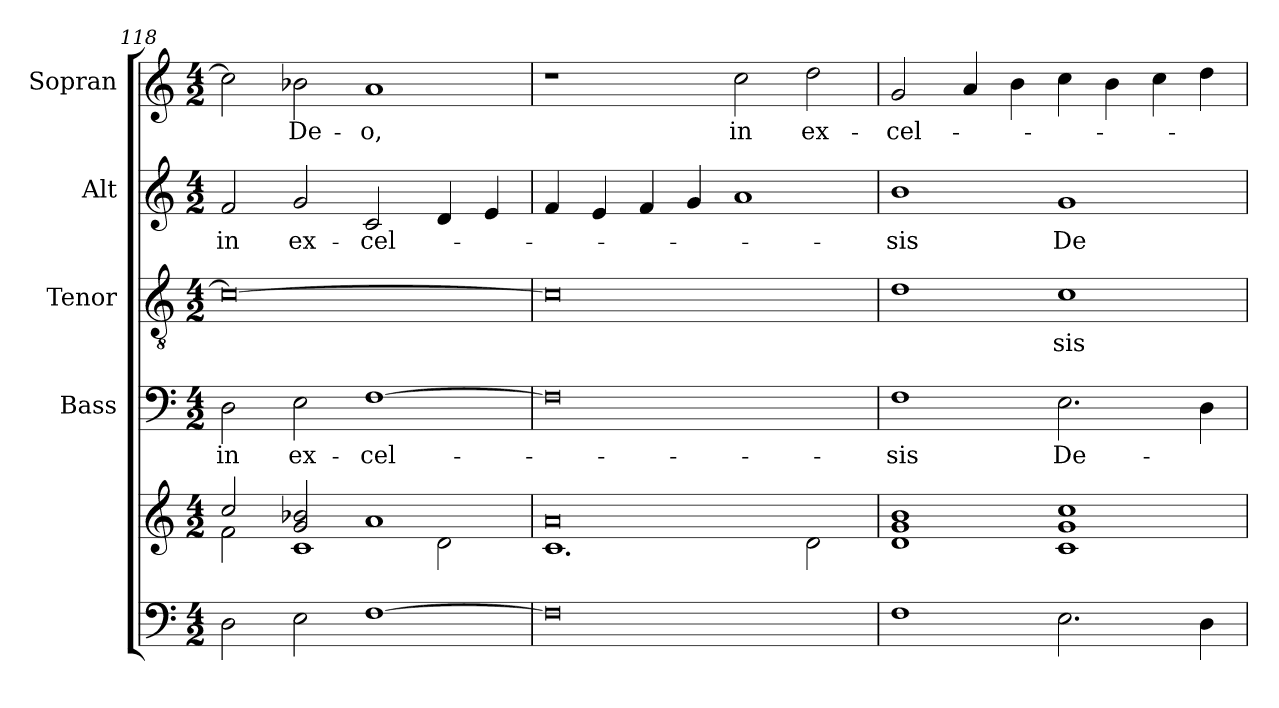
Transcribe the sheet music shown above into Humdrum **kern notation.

**kern	**kern	**kern	**text	**kern	**text	**kern	**text	**kern	**text
*part5	*part5	*part4	*part4	*part3	*part3	*part2	*part2	*part1	*part1
*staff6	*staff5	*staff4	*staff4	*staff3	*staff3	*staff2	*staff2	*staff1	*staff1
*	*	*I"Bass	*	*I"Tenor	*	*I"Alt	*	*I"Sopran	*
*	*	*I'B.	*	*I'T.	*	*I'A.	*	*I'S.	*
*clefF4	*clefG2	*clefF4	*	*clefGv2	*	*clefG2	*	*clefG2	*
*k[]	*k[]	*k[]	*	*k[]	*	*k[]	*	*k[]	*
*C:	*C:	*C:	*	*C:	*	*C:	*	*C:	*
*M4/2	*M4/2	*M4/2	*	*M4/2	*	*M4/2	*	*M4/2	*
=118	=118	=118	=118	=118	=118	=118	=118	=118	=118
*	*^	*	*	*	*	*	*	*	*
!	!	!	!	!LO:LY:b	!	!	!	!LO:LY:b	!	!
2D\	2cc/	2f\	2D\	in	0c_	.	2f/	in	2cc\]	.
!	!	!	!	!LO:LY:b	!	!	!	!LO:LY:b	!	!LO:LY:b
2E\	2g/ 2b-X/	1c	2E\	ex-	.	.	2g/	ex-	2b-X\	De-
!	!	!	!	!LO:LY:b	!	!	!	!LO:LY:b	!	!LO:LY:b
[1F	1a	.	[1F	-cel-	.	.	2c/	-cel-	1a	-o,
.	.	2d\	.	.	.	.	4d/	.	.	.
.	.	.	.	.	.	.	4e/	.	.	.
=119	=119	=119	=119	=119	=119	=119	=119	=119	=119	=119
0F]	0a	1.c	0F]	.	0c]	.	4f/	.	1r	.
.	.	.	.	.	.	.	4e/	.	.	.
.	.	.	.	.	.	.	4f/	.	.	.
.	.	.	.	.	.	.	4g/	.	.	.
!	!	!	!	!	!	!	!	!	!	!LO:LY:b
.	.	.	.	.	.	.	1a	.	2cc\	in
!	!	!	!	!	!	!	!	!	!	!LO:LY:b
.	.	2d\	.	.	.	.	.	.	2dd\	ex-
!!LO:PB:g=z
=120	=120	=120	=120	=120	=120	=120	=120	=120	=120	=120
!	!	!	!	!LO:LY:b	!	!	!	!LO:LY:b	!	!LO:LY:b
*	*v	*v	*	*	*	*	*	*	*	*
1F	1d 1g 1b	1F	-sis	1d	.	1b	-sis	2g/	-cel-
.	.	.	.	.	.	.	.	4a/	.
.	.	.	.	.	.	.	.	4b\	.
!	!	!	!LO:LY:b	!	!LO:LY:b	!	!LO:LY:b	!	!
2.E\	1c 1g 1cc	2.E\	De-	1c	-sis	1g	De-	4cc\	.
.	.	.	.	.	.	.	.	4b\	.
.	.	.	.	.	.	.	.	4cc\	.
4D\	.	4D\	.	.	.	.	.	4dd\	.
=	=	=	=	=	=	=	=	=	=
*-	*-	*-	*-	*-	*-	*-	*-	*-	*-
